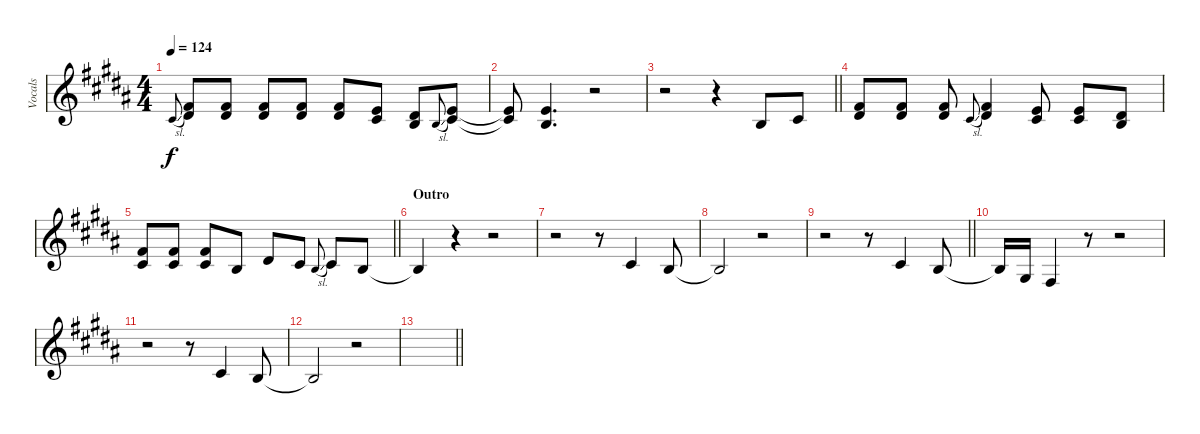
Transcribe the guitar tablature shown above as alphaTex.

\track ("Vocals" "Vocals") {instrument altosax}
\staff {score}
\tuning (E4 B3 G3 D3 A2 E2) {hide}
\ts (4 4)
\tempo 124
\clef g2
\ks b
6.3{sl}.8{gr onbeat dy f} (7.2 8.3).8 (7.2 8.3).8 (7.2 8.3).8 (7.2 8.3).8 (7.2 8.3).8 (5.2 6.3).8 (4.2 4.3).8 4.3{sl}.8{gr onbeat} (5.2 6.3).8 |
(5.2{t} 6.3{t}).8 (5.2 4.3).4{d} r.2 |
\barLineRight lightlight
r.2 r.4 4.3.8 6.3.8 |
(7.2 8.3).8 (7.2 8.3).8 (7.2 8.3).8 6.3{sl}.8{gr onbeat} (7.2 8.3).4 (5.2 6.3).8 (5.2 6.3).8 (4.2 4.3).8 |
\barLineRight lightlight
(7.2 6.3).8 (7.2 6.3).8 (7.2 6.3).8 4.3.8 8.3.8 6.3.8 4.3{sl}.8{gr onbeat} 6.3.8 4.3.8 |
\section ("" "Outro")
4.3{t}.4 r.4 r.2 |
r.2 r.8 6.3.4 4.3.8 |
4.3{t}.2 r.2 |
\barLineRight lightlight
r.2 r.8 6.3.4 4.3.8 |
4.3{t}.16 1.3.16 4.4.4 r.8 r.2 |
r.2 r.8 6.3.4 4.3.8 |
4.3{t}.2 r.2 |
\barLineRight lightlight
